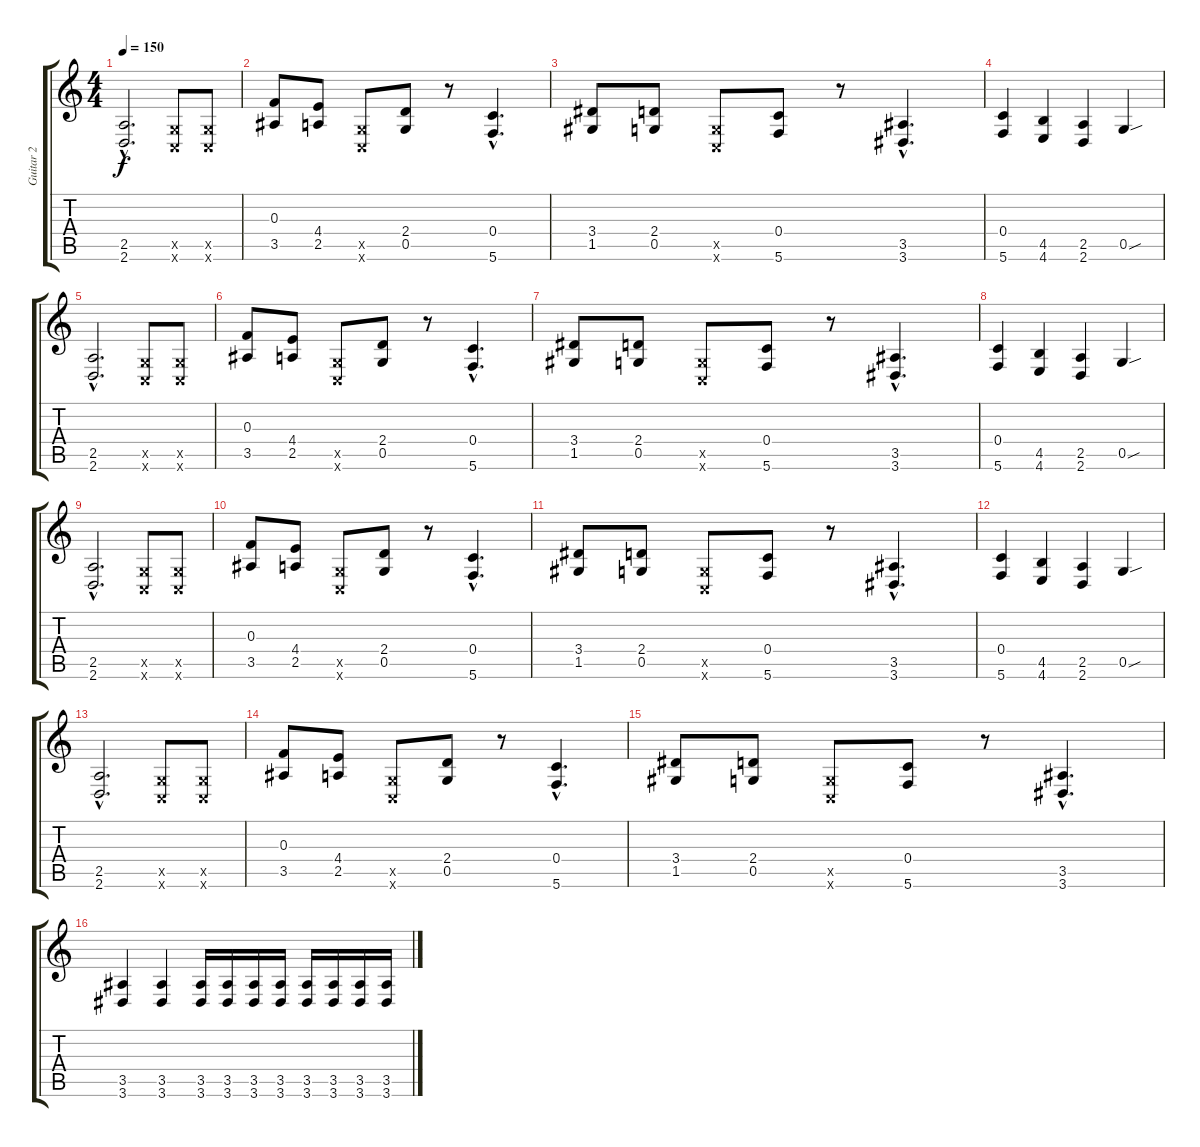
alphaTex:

\track ("Guitar 2" "Guitar 2") {instrument distortionguitar}
\staff {score tabs}
\tuning (D4 A3 F3 C3 G2 C2) {hide}
\ts (4 4)
\tempo 150
\clef g2
\ks c
(2.5{hac} 2.6{hac}).2{d dy f} (0.5{x} 0.6{x}).8 (0.5{x} 0.6{x}).8 |
(0.3 3.5).8 (4.4 2.5).8 (0.5{x} 0.6{x}).8 (2.4 0.5).8 r.8 (0.4{hac} 5.6{hac}).4{d} |
(3.4 1.5).8 (2.4 0.5).8 (0.5{x} 0.6{x}).8 (0.4 5.6).8 r.8 (3.5{hac} 3.6{hac}).4{d} |
(0.4 5.6).4 (4.5 4.6).4 (2.5 2.6).4 0.5{sou}.4 |
(2.5{hac} 2.6{hac}).2{d} (0.5{x} 0.6{x}).8 (0.5{x} 0.6{x}).8 |
(0.3 3.5).8 (4.4 2.5).8 (0.5{x} 0.6{x}).8 (2.4 0.5).8 r.8 (0.4{hac} 5.6{hac}).4{d} |
(3.4 1.5).8 (2.4 0.5).8 (0.5{x} 0.6{x}).8 (0.4 5.6).8 r.8 (3.5{hac} 3.6{hac}).4{d} |
(0.4 5.6).4 (4.5 4.6).4 (2.5 2.6).4 0.5{sou}.4 |
(2.5{hac} 2.6{hac}).2{d} (0.5{x} 0.6{x}).8 (0.5{x} 0.6{x}).8 |
(0.3 3.5).8 (4.4 2.5).8 (0.5{x} 0.6{x}).8 (2.4 0.5).8 r.8 (0.4{hac} 5.6{hac}).4{d} |
(3.4 1.5).8 (2.4 0.5).8 (0.5{x} 0.6{x}).8 (0.4 5.6).8 r.8 (3.5{hac} 3.6{hac}).4{d} |
(0.4 5.6).4 (4.5 4.6).4 (2.5 2.6).4 0.5{sou}.4 |
(2.5{hac} 2.6{hac}).2{d} (0.5{x} 0.6{x}).8 (0.5{x} 0.6{x}).8 |
(0.3 3.5).8 (4.4 2.5).8 (0.5{x} 0.6{x}).8 (2.4 0.5).8 r.8 (0.4{hac} 5.6{hac}).4{d} |
(3.4 1.5).8 (2.4 0.5).8 (0.5{x} 0.6{x}).8 (0.4 5.6).8 r.8 (3.5{hac} 3.6{hac}).4{d} |
(3.5 3.6).4 (3.5 3.6).4 (3.5 3.6).16 (3.5 3.6).16 (3.5 3.6).16 (3.5 3.6).16 (3.5 3.6).16 (3.5 3.6).16 (3.5 3.6).16 (3.5 3.6).16
